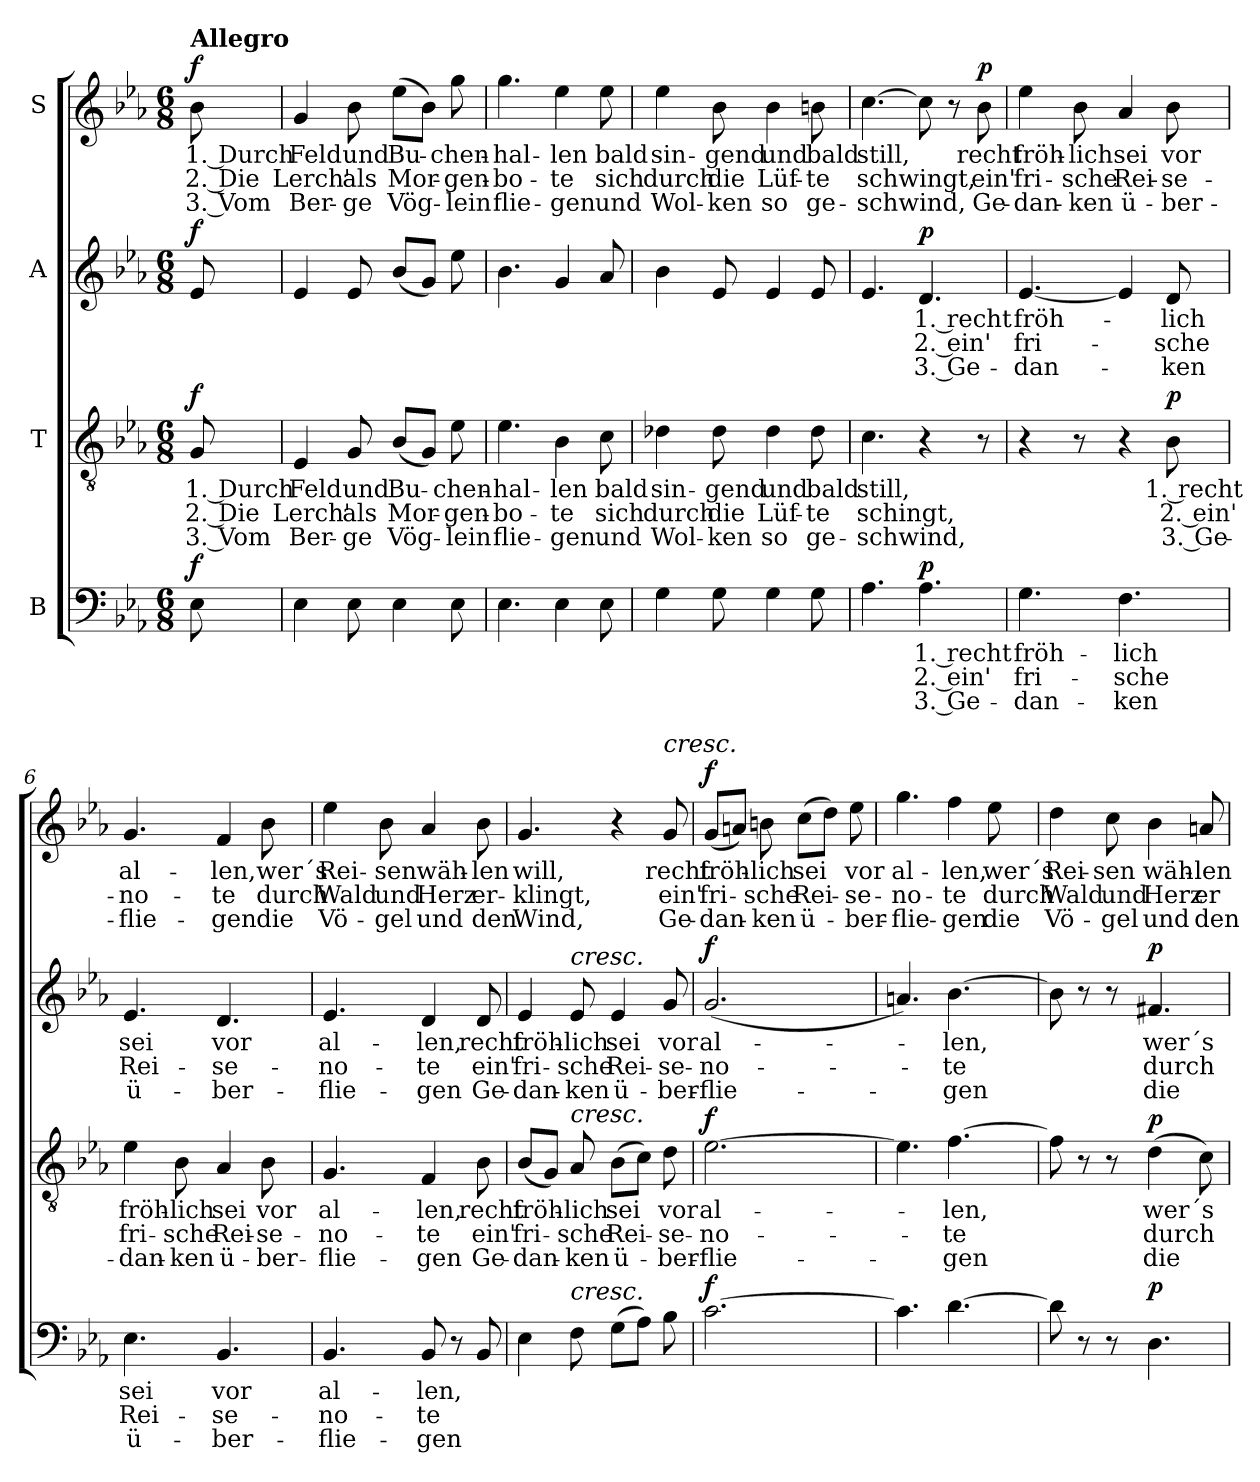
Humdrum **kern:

**kern	**text	**text	**text	**dynam	**kern	**text	**text	**text	**dynam	**kern	**text	**text	**text	**dynam	**kern	**text	**text	**text	**dynam
*part4	*part4	*part4	*part4	*part4	*part3	*part3	*part3	*part3	*part3	*part2	*part2	*part2	*part2	*part2	*part1	*part1	*part1	*part1	*part1
*staff4	*staff4	*staff4	*staff4	*staff4	*staff3	*staff3	*staff3	*staff3	*staff3	*staff2	*staff2	*staff2	*staff2	*staff2	*staff1	*staff1	*staff1	*staff1	*staff1
*I"B	*	*	*	*	*I"T	*	*	*	*	*I"A	*	*	*	*	*I"S	*	*	*	*
*clefF4	*	*	*	*	*clefGv2	*	*	*	*	*clefG2	*	*	*	*	*clefG2	*	*	*	*
*k[b-e-a-]	*	*	*	*	*k[b-e-a-]	*	*	*	*	*k[b-e-a-]	*	*	*	*	*k[b-e-a-]	*	*	*	*
*M6/8	*	*	*	*	*M6/8	*	*	*	*	*M6/8	*	*	*	*	*M6/8	*	*	*	*
=	=	=	=	=	=	=	=	=	=	=	=	=	=	=	=	=	=	=	=
!	!	!	!	!	!	!	!	!	!	!	!	!	!	!	!LO:TX:a:B:t=Allegro	!	!	!	!
!	!	!	!	!LO:DY:a	!	!	!	!	!LO:DY:a	!	!	!	!	!LO:DY:a	!	!	!	!	!LO:DY:a
8E-\	.	.	.	f	8G/	1. Durch	2. Die	3. Vom	f	8e-/	.	.	.	f	8b-\	1. Durch	2. Die	3. Vom	f
=1	=1	=1	=1	=1	=1	=1	=1	=1	=1	=1	=1	=1	=1	=1	=1	=1	=1	=1	=1
4E-\	.	.	.	.	4E-/	Feld	Lerch'	Ber-	.	4e-/	.	.	.	.	4g/	Feld	Lerch'	Ber-	.
8E-\	.	.	.	.	8G/	und	als	-ge	.	8e-/	.	.	.	.	8b-\	und	als	-ge	.
4E-\	.	.	.	.	(8B-/L	Bu-	Mor-	Vög-	.	(8b-/L	.	.	.	.	(8ee-\L	Bu-	Mor-	Vög-	.
.	.	.	.	.	8G/J)	.	.	.	.	8g/J)	.	.	.	.	8b-\J)	.	.	.	.
8E-\	.	.	.	.	8e-\	-chen-	-gen-	-lein	.	8ee-\	.	.	.	.	8gg\	-chen-	-gen-	-lein	.
=2	=2	=2	=2	=2	=2	=2	=2	=2	=2	=2	=2	=2	=2	=2	=2	=2	=2	=2	=2
4.E-\	.	.	.	.	4.e-\	-hal-	-bo-	flie-	.	4.b-\	.	.	.	.	4.gg\	-hal-	-bo-	flie-	.
4E-\	.	.	.	.	4B-\	-len	-te	-gen	.	4g/	.	.	.	.	4ee-\	-len	-te	-gen	.
8E-\	.	.	.	.	8c\	bald	sich	und	.	8a-/	.	.	.	.	8ee-\	bald	sich	und	.
=3	=3	=3	=3	=3	=3	=3	=3	=3	=3	=3	=3	=3	=3	=3	=3	=3	=3	=3	=3
4G\	.	.	.	.	4d-X\	sin-	durch	Wol-	.	4b-\	.	.	.	.	4ee-\	sin-	durch	Wol-	.
8G\	.	.	.	.	8d-\	-gend	die	-ken	.	8e-/	.	.	.	.	8b-\	-gend	die	-ken	.
4G\	.	.	.	.	4d-\	und	Lüf-	so	.	4e-/	.	.	.	.	4b-\	und	Lüf-	so	.
8G\	.	.	.	.	8d-\	bald	-te	ge-	.	8e-/	.	.	.	.	8bn\	bald	-te	ge-	.
=4	=4	=4	=4	=4	=4	=4	=4	=4	=4	=4	=4	=4	=4	=4	=4	=4	=4	=4	=4
4.A-\	.	.	.	.	4.c\	still,	schingt,	-schwind,	.	4.e-/	.	.	.	.	[4.cc\	still,	schwingt,	-schwind,	.
!	!	!	!	!LO:DY:a	!	!	!	!	!	!	!	!	!	!LO:DY:a	!	!	!	!	!
4.A-\	1. recht	2. ein'	3. Ge-	p	4r	.	.	.	.	4.d/	1. recht	2. ein'	3. Ge-	p	8cc\]	.	.	.	.
.	.	.	.	.	.	.	.	.	.	.	.	.	.	.	8r	.	.	.	.
!	!	!	!	!	!	!	!	!	!	!	!	!	!	!	!	!	!	!	!LO:DY:a
.	.	.	.	.	8r	.	.	.	.	.	.	.	.	.	8b-\	recht	ein'	Ge-	p
!!LO:LB:g=z
=5	=5	=5	=5	=5	=5	=5	=5	=5	=5	=5	=5	=5	=5	=5	=5	=5	=5	=5	=5
4.G\	fröh-	fri-	-dan-	.	4r	.	.	.	.	[4.e-/	fröh-	fri-	-dan-	.	4ee-\	fröh-	fri-	-dan-	.
.	.	.	.	.	8r	.	.	.	.	.	.	.	.	.	8b-\	-lich	-sche	-ken	.
4.F\	-lich	-sche	-ken	.	4r	.	.	.	.	4e-/]	.	.	.	.	4a-/	sei	Rei-	ü-	.
!	!	!	!	!	!	!	!	!	!LO:DY:a	!	!	!	!	!	!	!	!	!	!
.	.	.	.	.	8B-\	1. recht	2. ein'	3. Ge-	p	8d/	-lich	-sche	-ken	.	8b-\	vor	-se-	-ber-	.
=6	=6	=6	=6	=6	=6	=6	=6	=6	=6	=6	=6	=6	=6	=6	=6	=6	=6	=6	=6
4.E-\	sei	Rei-	ü-	.	4e-\	fröh-	fri-	-dan-	.	4.e-/	sei	Rei-	ü-	.	4.g/	al-	-no-	-flie-	.
.	.	.	.	.	8B-\	-lich	-sche	-ken	.	.	.	.	.	.	.	.	.	.	.
4.BB-/	vor	-se-	-ber-	.	4A-/	sei	Rei-	ü-	.	4.d/	vor	-se-	-ber-	.	4f/	-len,	-te	-gen	.
.	.	.	.	.	8B-\	vor	-se-	-ber-	.	.	.	.	.	.	8b-\	wer´s	durch	die	.
=7	=7	=7	=7	=7	=7	=7	=7	=7	=7	=7	=7	=7	=7	=7	=7	=7	=7	=7	=7
4.BB-/	al-	-no-	-flie-	.	4.G/	al-	-no-	-flie-	.	4.e-/	al-	-no-	-flie-	.	4ee-\	Rei-	Wald	Vö-	.
.	.	.	.	.	.	.	.	.	.	.	.	.	.	.	8b-\	-sen	und	-gel	.
8BB-/	-len,	-te	-gen	.	4F/	-len,	-te	-gen	.	4d/	-len,	-te	-gen	.	4a-/	wäh-	Herz	und	.
8r	.	.	.	.	.	.	.	.	.	.	.	.	.	.	.	.	.	.	.
8BB-/	.	.	.	.	8B-\	recht	ein'	Ge-	.	8d/	recht	ein'	Ge-	.	8b-\	-len	er-	den	.
=8	=8	=8	=8	=8	=8	=8	=8	=8	=8	=8	=8	=8	=8	=8	=8	=8	=8	=8	=8
4E-\	.	.	.	.	(8B-/L	fröh-	fri-	-dan-	.	4e-/	fröh-	fri-	-dan-	.	4.g/	will,	-klingt,	Wind,	.
.	.	.	.	.	8G/J)	.	.	.	.	.	.	.	.	.	.	.	.	.	.
!	!	!	!	!	!	!	!	!	!	!LO:TX:a:i:t=cresc.	!	!	!	!	!	!	!	!	!
!	!	!	!	!	!LO:TX:a:i:t=cresc.	!	!	!	!	!	!	!	!	!	!	!	!	!	!
!LO:TX:a:i:t=cresc.	!	!	!	!	!	!	!	!	!	!	!	!	!	!	!	!	!	!	!
8F\	.	.	.	.	8A-/	-lich	-sche	-ken	.	8e-/	-lich	-sche	-ken	.	.	.	.	.	.
(8G\L	.	.	.	.	(8B-\L	-sei	Rei-	ü-	.	4e-/	sei	Rei-	ü-	.	4r	.	.	.	.
8A-\J)	.	.	.	.	8c\J)	.	.	.	.	.	.	.	.	.	.	.	.	.	.
!	!	!	!	!	!	!	!	!	!	!	!	!	!	!	!LO:TX:a:i:t=cresc.	!	!	!	!
8B-\	.	.	.	.	8d\	vor	-se-	-ber-	.	8g/	vor	-se-	-ber-	.	8g/	recht	ein'	Ge-	.
!!LO:PB:g=z
=9	=9	=9	=9	=9	=9	=9	=9	=9	=9	=9	=9	=9	=9	=9	=9	=9	=9	=9	=9
!	!	!	!	!LO:DY:a	!	!	!	!	!LO:DY:a	!	!	!	!	!LO:DY:a	!	!	!	!	!LO:DY:a
[2.c\	.	.	.	f	[2.e-\	al-	-no-	-flie-	f	(>2.g/	al-	-no-	-flie-	f	(8g/L	fröh-	fri-	-dan-	f
.	.	.	.	.	.	.	.	.	.	.	.	.	.	.	8an/J)	.	.	.	.
.	.	.	.	.	.	.	.	.	.	.	.	.	.	.	8bn\	-lich	-sche	-ken	.
.	.	.	.	.	.	.	.	.	.	.	.	.	.	.	(8cc\L	-sei	Rei-	ü-	.
.	.	.	.	.	.	.	.	.	.	.	.	.	.	.	8dd\J)	.	.	.	.
.	.	.	.	.	.	.	.	.	.	.	.	.	.	.	8ee-\	vor	-se-	-ber-	.
=10	=10	=10	=10	=10	=10	=10	=10	=10	=10	=10	=10	=10	=10	=10	=10	=10	=10	=10	=10
4.c\]	.	.	.	.	4.e-\]	.	.	.	.	4.an/)	.	.	.	.	4.gg\	al-	-no-	-flie-	.
[4.d\	.	.	.	.	[4.f\	-len,	-te	-gen	.	[4.b-\	-len,	-te	-gen	.	4ff\	-len,	-te	-gen	.
.	.	.	.	.	.	.	.	.	.	.	.	.	.	.	8ee-\	wer´s	durch	die	.
=11	=11	=11	=11	=11	=11	=11	=11	=11	=11	=11	=11	=11	=11	=11	=11	=11	=11	=11	=11
8d\]	.	.	.	.	8f\]	.	.	.	.	8b-\]	.	.	.	.	4dd\	Rei-	Wald	Vö-	.
8r	.	.	.	.	8r	.	.	.	.	8r	.	.	.	.	.	.	.	.	.
8r	.	.	.	.	8r	.	.	.	.	8r	.	.	.	.	8cc\	-sen	und	-gel	.
!	!	!	!	!LO:DY:a	!	!	!	!	!LO:DY:a	!	!	!	!	!LO:DY:a	!	!	!	!	!
4.D\	.	.	.	p	(4d\	wer´s	durch	die	p	4.f#X/	wer´s	durch	die	p	4b-\	wäh-	Herz	und	.
.	.	.	.	.	8c\)	.	.	.	.	.	.	.	.	.	8an/	-len	er-	den	.
=	=	=	=	=	=	=	=	=	=	=	=	=	=	=	=	=	=	=	=
*-	*-	*-	*-	*-	*-	*-	*-	*-	*-	*-	*-	*-	*-	*-	*-	*-	*-	*-	*-
